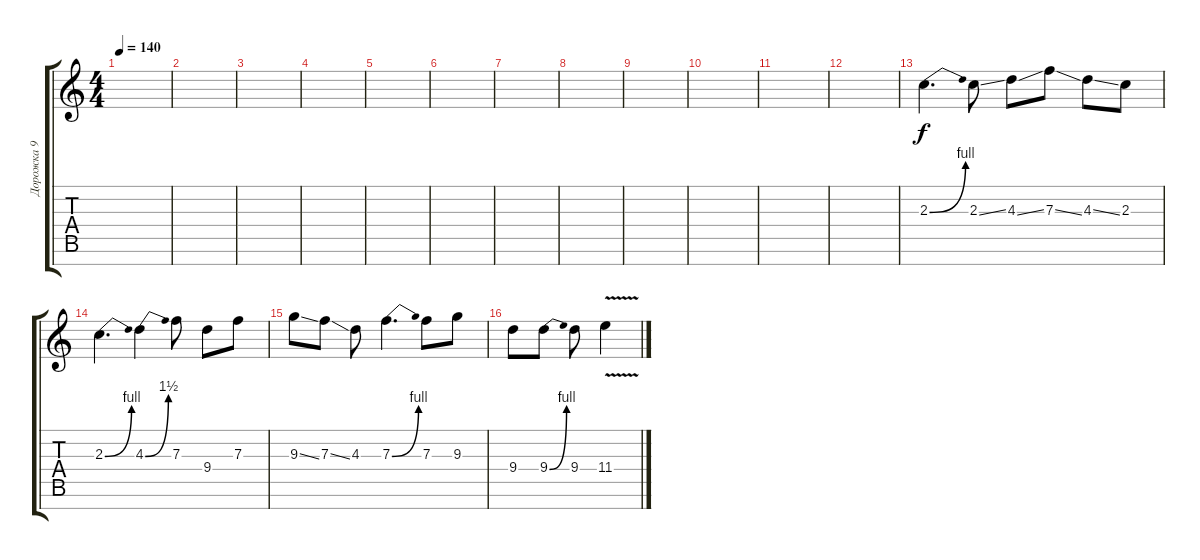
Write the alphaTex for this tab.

\track ("Дорожка 9" "Дорожка 9") {solo instrument overdrivenguitar}
\staff {score tabs}
\tuning (G4 Eb4 Bb3 F3 C3 G2 C2) {hide}
\ts (4 4)
\tempo 140
\clef g2
\ks c
|
|
|
|
|
|
|
|
|
|
|
|
2.3{be (bend 0 0 60 4)}.4{d} 2.3{ss}.8 4.3{ss}.8 7.3{ss}.8 4.3{ss}.8 2.3.8 |
2.3{be (bend 0 0 60 4)}.4{d} 4.3{be (bend 0 0 60 6)}.4 7.3.8 9.4.8 7.3.8 |
9.3{ss}.8 7.3{ss}.8 4.3.8 7.3{be (bend 0 0 60 4)}.4{d} 7.3.8 9.3.8 |
9.4.8 9.4{be (bend 0 0 60 4)}.8 9.4.8 11.4{v}.4
